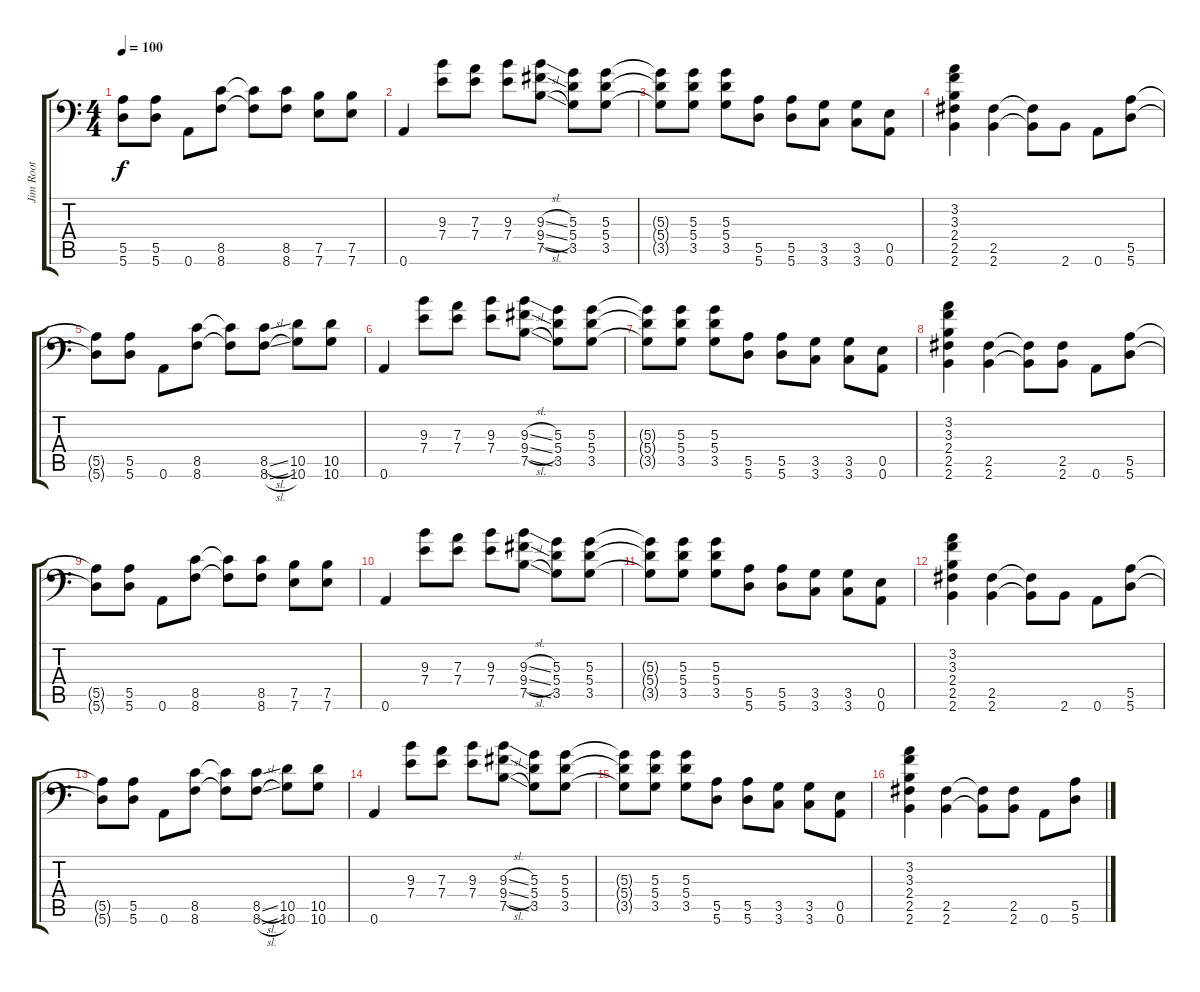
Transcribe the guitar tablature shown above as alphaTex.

\track ("Jim Root" "Jim Root") {instrument distortionguitar}
\staff {score tabs}
\tuning (B3 Gb3 D3 A2 E2 A1) {hide}
\ts (4 4)
\tempo 100
\clef f4
\ks c
(5.5{t} 5.6{t}).8{dy f} (5.5 5.6).8 0.6.8 (8.5 8.6).8 (8.5{t} 8.6{t}).8 (8.5 8.6).8 (7.5 7.6).8 (7.5 7.6).8 |
0.6.4 (9.3 7.4).8 (7.3 7.4).8 (9.3 7.4).8 (9.3{sl} 9.4{sl} 7.5{sl}).8 (5.3 5.4 3.5).8 (5.3 5.4 3.5).8 |
(5.3{t} 5.4{t} 3.5{t}).8 (5.3 5.4 3.5).8 (5.3 5.4 3.5).8 (5.5 5.6).8 (5.5 5.6).8 (3.5 3.6).8 (3.5 3.6).8 (0.5 0.6).8 |
(3.2 3.3 2.4 2.5 2.6).4 (2.5 2.6).4 (2.5{t} 2.6{t}).8 2.6.8 0.6.8 (5.5 5.6).8 |
(5.5{t} 5.6{t}).8 (5.5 5.6).8 0.6.8 (8.5 8.6).8 (8.5{t} 8.6{t}).8 (8.5{sl} 8.6{sl}).8 (10.5 10.6).8 (10.5 10.6).8 |
0.6.4 (9.3 7.4).8 (7.3 7.4).8 (9.3 7.4).8 (9.3{sl} 9.4{sl} 7.5{sl}).8 (5.3 5.4 3.5).8 (5.3 5.4 3.5).8 |
(5.3{t} 5.4{t} 3.5{t}).8 (5.3 5.4 3.5).8 (5.3 5.4 3.5).8 (5.5 5.6).8 (5.5 5.6).8 (3.5 3.6).8 (3.5 3.6).8 (0.5 0.6).8 |
(3.2 3.3 2.4 2.5 2.6).4 (2.5 2.6).4 (2.5{t} 2.6{t}).8 (2.5 2.6).8 0.6.8 (5.5 5.6).8 |
(5.5{t} 5.6{t}).8 (5.5 5.6).8 0.6.8 (8.5 8.6).8 (8.5{t} 8.6{t}).8 (8.5 8.6).8 (7.5 7.6).8 (7.5 7.6).8 |
0.6.4 (9.3 7.4).8 (7.3 7.4).8 (9.3 7.4).8 (9.3{sl} 9.4{sl} 7.5{sl}).8 (5.3 5.4 3.5).8 (5.3 5.4 3.5).8 |
(5.3{t} 5.4{t} 3.5{t}).8 (5.3 5.4 3.5).8 (5.3 5.4 3.5).8 (5.5 5.6).8 (5.5 5.6).8 (3.5 3.6).8 (3.5 3.6).8 (0.5 0.6).8 |
(3.2 3.3 2.4 2.5 2.6).4 (2.5 2.6).4 (2.5{t} 2.6{t}).8 2.6.8 0.6.8 (5.5 5.6).8 |
(5.5{t} 5.6{t}).8 (5.5 5.6).8 0.6.8 (8.5 8.6).8 (8.5{t} 8.6{t}).8 (8.5{sl} 8.6{sl}).8 (10.5 10.6).8 (10.5 10.6).8 |
0.6.4 (9.3 7.4).8 (7.3 7.4).8 (9.3 7.4).8 (9.3{sl} 9.4{sl} 7.5{sl}).8 (5.3 5.4 3.5).8 (5.3 5.4 3.5).8 |
(5.3{t} 5.4{t} 3.5{t}).8 (5.3 5.4 3.5).8 (5.3 5.4 3.5).8 (5.5 5.6).8 (5.5 5.6).8 (3.5 3.6).8 (3.5 3.6).8 (0.5 0.6).8 |
(3.2 3.3 2.4 2.5 2.6).4 (2.5 2.6).4 (2.5{t} 2.6{t}).8 (2.5 2.6).8 0.6.8 (5.5 5.6).8
